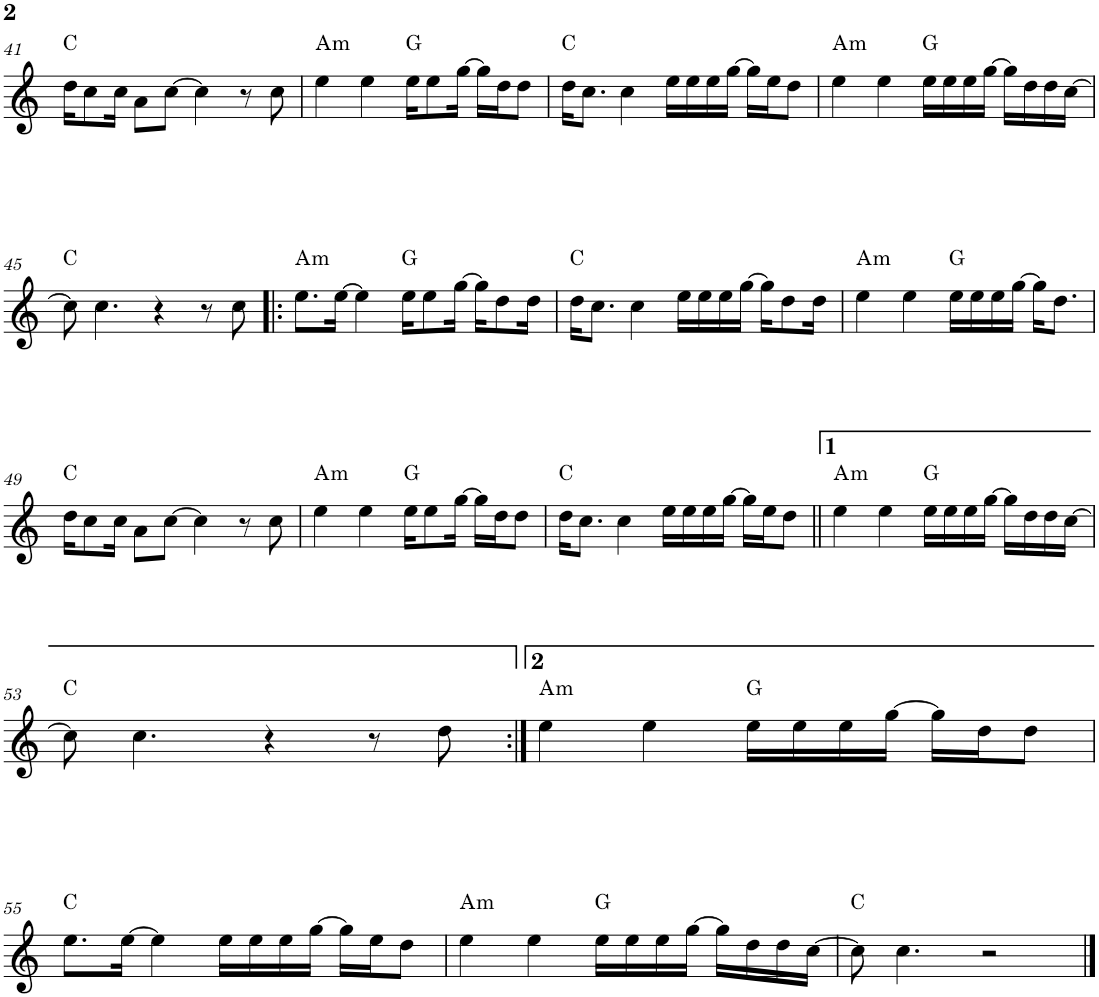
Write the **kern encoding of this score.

**kern	**harte
*part1	*part1
*staff1	*
*I"P1	*
!!LO:PB:g=z
*clefG2	*
*k[]	*
*M4/4	*
=41	=41
16dd\KL	C:maj
8cc\	.
16cc\Jk	.
8a\L	.
[>8cc\J	.
4cc\]	.
8r	.
8cc\	.
=42	=42
!	!LO:H:kt=m
4ee\	A:min
4ee\	.
16ee\KL	G:maj
8ee\	.
[>16gg\Jk	.
16gg\LL]	.
16dd\J	.
8dd\J	.
=43	=43
16dd\KL	C:maj
8.cc\J	.
4cc\	.
16ee\LL	.
16ee\	.
16ee\	.
[>16gg\JJ	.
16gg\LL]	.
16ee\J	.
8dd\J	.
=44	=44
!	!LO:H:kt=m
4ee\	A:min
4ee\	.
16ee\LL	G:maj
16ee\	.
16ee\	.
[>16gg\JJ	.
16gg\LL]	.
16dd\	.
16dd\	.
[>16cc\JJ	.
!!LO:LB:g=z
=45	=45
8cc\]	C:maj
4.cc\	.
4r	.
8r	.
8cc\	.
=46!|:	=46!|:
!	!LO:H:kt=m
8.ee\L	A:min
[>16ee\Jk	.
4ee\]	.
16ee\KL	G:maj
8ee\	.
[>16gg\Jk	.
16gg\KL]	.
8dd\	.
16dd\Jk	.
=47	=47
16dd\KL	C:maj
8.cc\J	.
4cc\	.
16ee\LL	.
16ee\	.
16ee\	.
[>16gg\JJ	.
16gg\KL]	.
8dd\	.
16dd\Jk	.
=48	=48
!	!LO:H:kt=m
4ee\	A:min
4ee\	.
16ee\LL	G:maj
16ee\	.
16ee\	.
[>16gg\JJ	.
16gg\KL]	.
8.dd\J	.
!!LO:LB:g=z
=49	=49
16dd\KL	C:maj
8cc\	.
16cc\Jk	.
8a\L	.
[>8cc\J	.
4cc\]	.
8r	.
8cc\	.
=50	=50
!	!LO:H:kt=m
4ee\	A:min
4ee\	.
16ee\KL	G:maj
8ee\	.
[>16gg\Jk	.
16gg\LL]	.
16dd\J	.
8dd\J	.
=51	=51
16dd\KL	C:maj
8.cc\J	.
4cc\	.
16ee\LL	.
16ee\	.
16ee\	.
[>16gg\JJ	.
16gg\LL]	.
16ee\J	.
8dd\J	.
=52||	=52||
!	!LO:H:kt=m
4ee\	A:min
4ee\	.
16ee\LL	G:maj
16ee\	.
16ee\	.
[>16gg\JJ	.
16gg\LL]	.
16dd\	.
16dd\	.
[>16cc\JJ	.
!!LO:LB:g=z
=53	=53
8cc\]	C:maj
4.cc\	.
4r	.
8r	.
8dd\	.
=54:|!	=54:|!
!	!LO:H:kt=m
4ee\	A:min
4ee\	.
16ee\LL	G:maj
16ee\	.
16ee\	.
[>16gg\JJ	.
16gg\LL]	.
16dd\J	.
8dd\J	.
!!LO:LB:g=z
=55	=55
8.ee\L	C:maj
[>16ee\Jk	.
4ee\]	.
16ee\LL	.
16ee\	.
16ee\	.
[>16gg\JJ	.
16gg\LL]	.
16ee\J	.
8dd\J	.
=56	=56
!	!LO:H:kt=m
4ee\	A:min
4ee\	.
16ee\LL	G:maj
16ee\	.
16ee\	.
[>16gg\JJ	.
16gg\LL]	.
16dd\	.
16dd\	.
[>16cc\JJ	.
=57	=57
8cc\]	C:maj
4.cc\	.
2r	.
==	==
*-	*-
